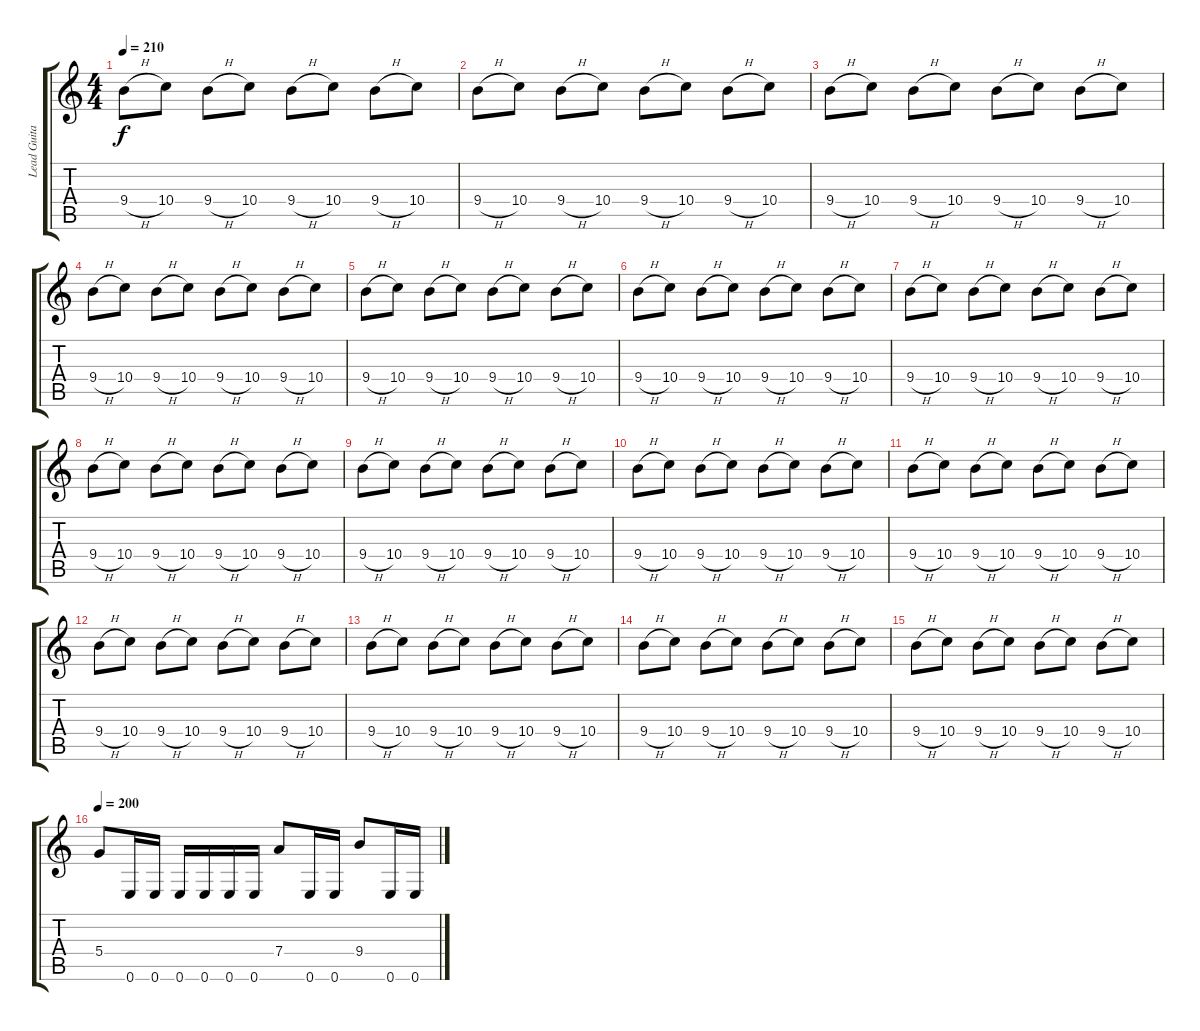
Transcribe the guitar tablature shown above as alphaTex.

\track ("Lead Guitar" "Lead Guita") {instrument distortionguitar}
\staff {score tabs}
\tuning (E4 B3 G3 D3 A2 E2) {hide}
\ts (4 4)
\tempo 210
\clef g2
\ks c
9.4{h}.8{dy f} 10.4.8 9.4{h}.8 10.4.8 9.4{h}.8 10.4.8 9.4{h}.8 10.4.8 |
9.4{h}.8 10.4.8 9.4{h}.8 10.4.8 9.4{h}.8 10.4.8 9.4{h}.8 10.4.8 |
9.4{h}.8 10.4.8 9.4{h}.8 10.4.8 9.4{h}.8 10.4.8 9.4{h}.8 10.4.8 |
9.4{h}.8 10.4.8 9.4{h}.8 10.4.8 9.4{h}.8 10.4.8 9.4{h}.8 10.4.8 |
9.4{h}.8 10.4.8 9.4{h}.8 10.4.8 9.4{h}.8 10.4.8 9.4{h}.8 10.4.8 |
9.4{h}.8 10.4.8 9.4{h}.8 10.4.8 9.4{h}.8 10.4.8 9.4{h}.8 10.4.8 |
9.4{h}.8 10.4.8 9.4{h}.8 10.4.8 9.4{h}.8 10.4.8 9.4{h}.8 10.4.8 |
9.4{h}.8 10.4.8 9.4{h}.8 10.4.8 9.4{h}.8 10.4.8 9.4{h}.8 10.4.8 |
9.4{h}.8 10.4.8 9.4{h}.8 10.4.8 9.4{h}.8 10.4.8 9.4{h}.8 10.4.8 |
9.4{h}.8 10.4.8 9.4{h}.8 10.4.8 9.4{h}.8 10.4.8 9.4{h}.8 10.4.8 |
9.4{h}.8 10.4.8 9.4{h}.8 10.4.8 9.4{h}.8 10.4.8 9.4{h}.8 10.4.8 |
9.4{h}.8 10.4.8 9.4{h}.8 10.4.8 9.4{h}.8 10.4.8 9.4{h}.8 10.4.8 |
9.4{h}.8 10.4.8 9.4{h}.8 10.4.8 9.4{h}.8 10.4.8 9.4{h}.8 10.4.8 |
9.4{h}.8 10.4.8 9.4{h}.8 10.4.8 9.4{h}.8 10.4.8 9.4{h}.8 10.4.8 |
9.4{h}.8 10.4.8 9.4{h}.8 10.4.8 9.4{h}.8 10.4.8 9.4{h}.8 10.4.8 |
\tempo 200
5.4.8 0.6.16 0.6.16 0.6.16 0.6.16 0.6.16 0.6.16 7.4.8 0.6.16 0.6.16 9.4.8 0.6.16 0.6.16
